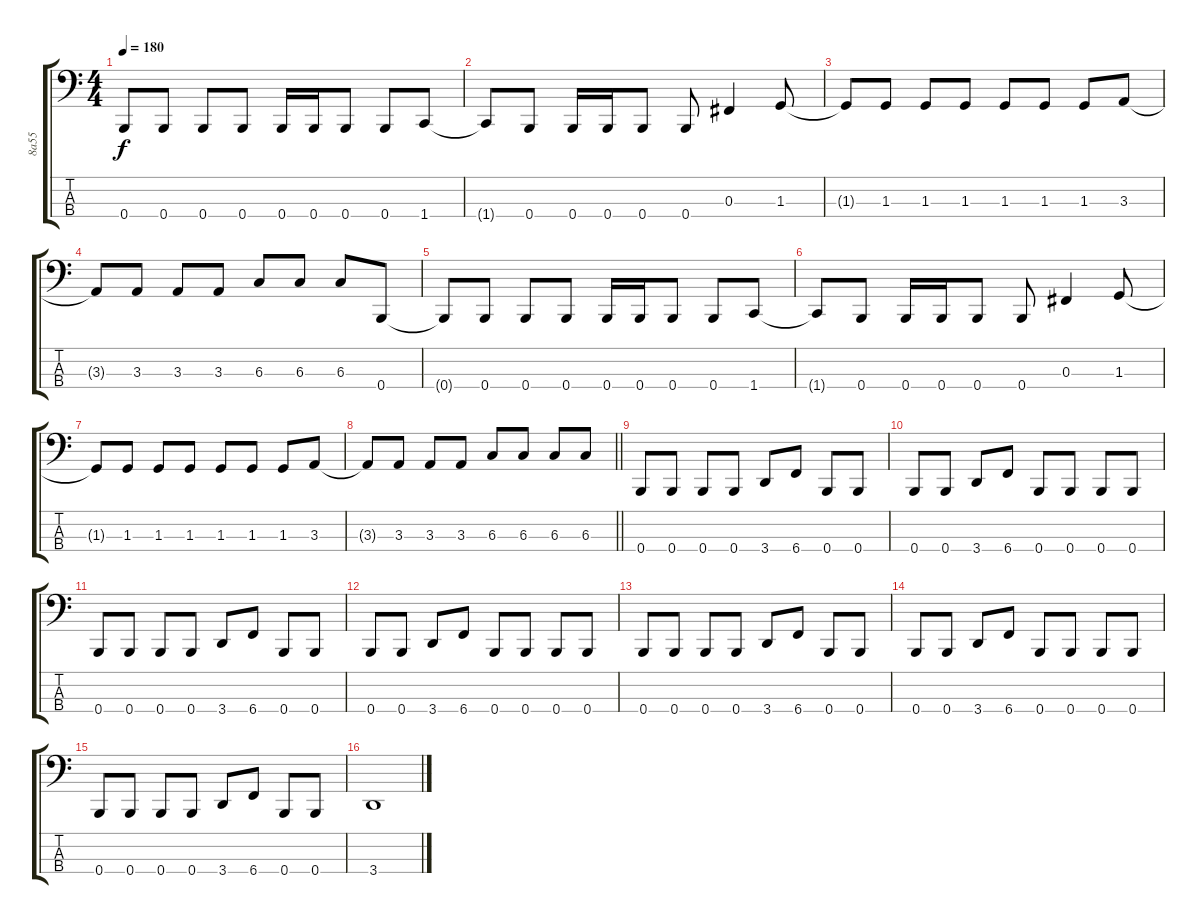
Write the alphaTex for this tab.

\track ("8a55" "8a55") {instrument electricbassfinger}
\staff {score tabs}
\tuning (E2 B1 Gb1 B0) {hide}
\ts (4 4)
\tempo 180
\clef f4
\ks c
0.4.8{dy f} 0.4.8 0.4.8 0.4.8 0.4.16 0.4.16 0.4.8 0.4.8 1.4.8 |
1.4{t}.8 0.4.8 0.4.16 0.4.16 0.4.8 0.4.8 0.3.4 1.3.8 |
1.3{t}.8 1.3.8 1.3.8 1.3.8 1.3.8 1.3.8 1.3.8 3.3.8 |
3.3{t}.8 3.3.8 3.3.8 3.3.8 6.3.8 6.3.8 6.3.8 0.4.8 |
0.4{t}.8 0.4.8 0.4.8 0.4.8 0.4.16 0.4.16 0.4.8 0.4.8 1.4.8 |
1.4{t}.8 0.4.8 0.4.16 0.4.16 0.4.8 0.4.8 0.3.4 1.3.8 |
1.3{t}.8 1.3.8 1.3.8 1.3.8 1.3.8 1.3.8 1.3.8 3.3.8 |
\barLineRight lightlight
3.3{t}.8 3.3.8 3.3.8 3.3.8 6.3.8 6.3.8 6.3.8 6.3.8 |
\section ("" "")
0.4.8 0.4.8 0.4.8 0.4.8 3.4.8 6.4.8 0.4.8 0.4.8 |
0.4.8 0.4.8 3.4.8 6.4.8 0.4.8 0.4.8 0.4.8 0.4.8 |
0.4.8 0.4.8 0.4.8 0.4.8 3.4.8 6.4.8 0.4.8 0.4.8 |
0.4.8 0.4.8 3.4.8 6.4.8 0.4.8 0.4.8 0.4.8 0.4.8 |
0.4.8 0.4.8 0.4.8 0.4.8 3.4.8 6.4.8 0.4.8 0.4.8 |
0.4.8 0.4.8 3.4.8 6.4.8 0.4.8 0.4.8 0.4.8 0.4.8 |
0.4.8 0.4.8 0.4.8 0.4.8 3.4.8 6.4.8 0.4.8 0.4.8 |
3.4.1
